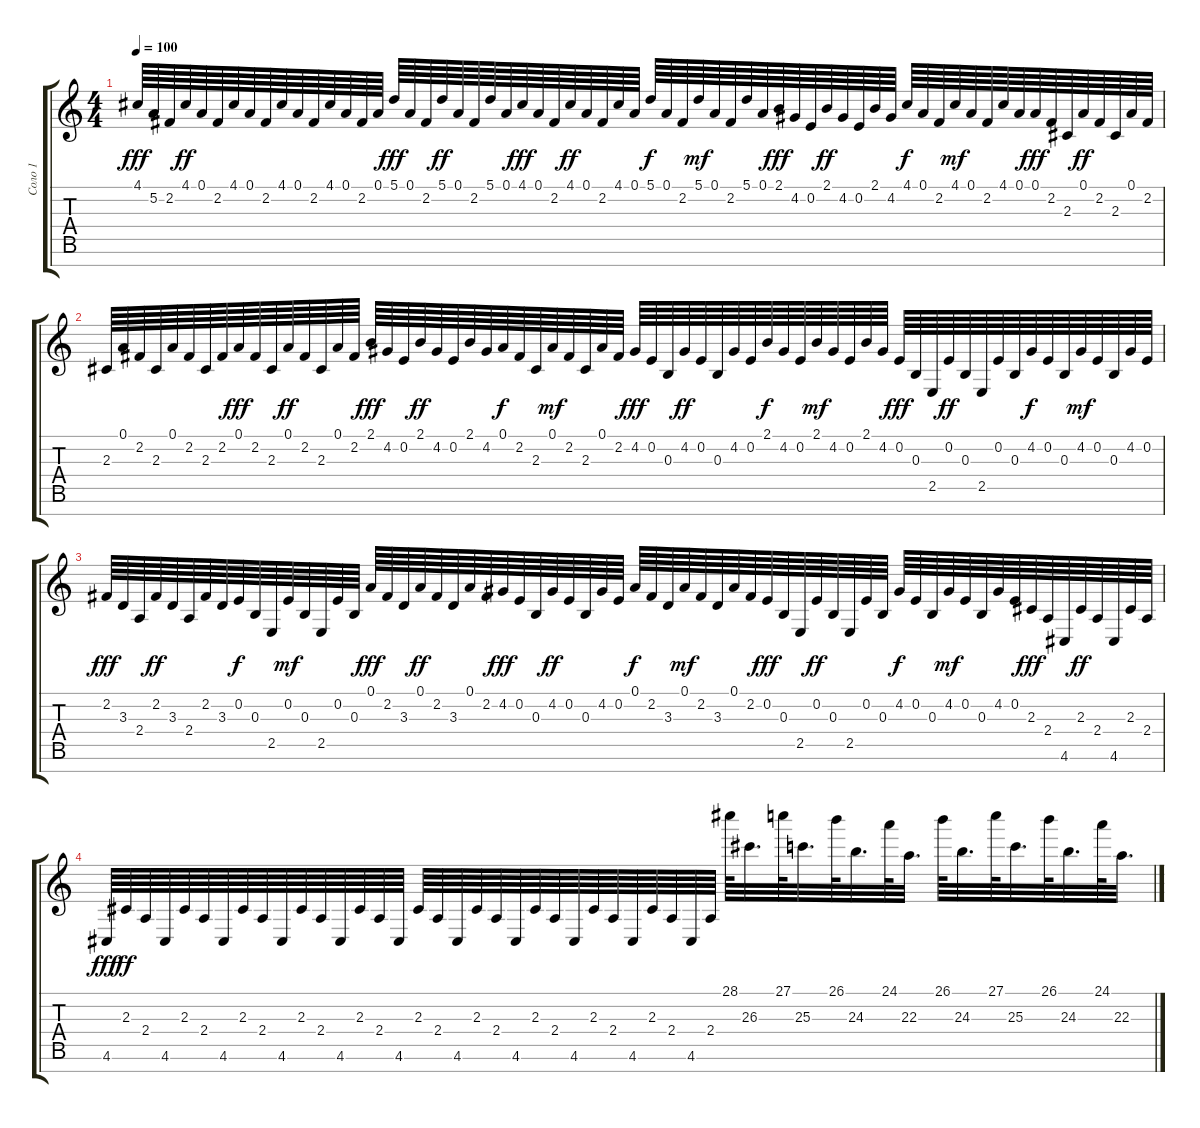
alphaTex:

\track ("Соло 1" "Соло 1") {instrument lead1square}
\staff {score tabs}
\tuning (A4 E4 B3 G3 D3 A2 E2) {hide}
\ts (4 4)
\tempo 100
\clef g2
\ks c
4.1.64{dy fff} 5.2.64 2.2.64 4.1.64{dy ff} 0.1.64 2.2.64 4.1.64 0.1.64 2.2.64 4.1.64 0.1.64 2.2.64 4.1.64 0.1.64 2.2.64 0.1.64 5.1.64{dy fff} 0.1.64 2.2.64 5.1.64{dy ff} 0.1.64 2.2.64 5.1.64 0.1.64 4.1.64{dy fff} 0.1.64 2.2.64 4.1.64{dy ff} 0.1.64 2.2.64 4.1.64 0.1.64 5.1.64{dy f} 0.1.64 2.2.64 5.1.64{dy mf} 0.1.64 2.2.64 5.1.64 0.1.64 2.1.64{dy fff} 4.2.64 0.2.64 2.1.64{dy ff} 4.2.64 0.2.64 2.1.64 4.2.64 4.1.64{dy f} 0.1.64 2.2.64 4.1.64{dy mf} 0.1.64 2.2.64 4.1.64 0.1.64 0.1.64{dy fff} 2.2.64 2.3.64 0.1.64{dy ff} 2.2.64 2.3.64 0.1.64 2.2.64 |
2.3.64 0.1.64 2.2.64 2.3.64 0.1.64 2.2.64 2.3.64 2.2.64 0.1.64{dy fff} 2.2.64 2.3.64 0.1.64{dy ff} 2.2.64 2.3.64 0.1.64 2.2.64 2.1.64{dy fff} 4.2.64 0.2.64 2.1.64{dy ff} 4.2.64 0.2.64 2.1.64 4.2.64 0.1.64{dy f} 2.2.64 2.3.64 0.1.64{dy mf} 2.2.64 2.3.64 0.1.64 2.2.64 4.2.64{dy fff} 0.2.64 0.3.64 4.2.64{dy ff} 0.2.64 0.3.64 4.2.64 0.2.64 2.1.64{dy f} 4.2.64 0.2.64 2.1.64{dy mf} 4.2.64 0.2.64 2.1.64 4.2.64 0.2.64{dy fff} 0.3.64 2.5.64 0.2.64{dy ff} 0.3.64 2.5.64 0.2.64 0.3.64 4.2.64{dy f} 0.2.64 0.3.64 4.2.64{dy mf} 0.2.64 0.3.64 4.2.64 0.2.64 |
2.2.64{dy fff} 3.3.64 2.4.64 2.2.64{dy ff} 3.3.64 2.4.64 2.2.64 3.3.64 0.2.64{dy f} 0.3.64 2.5.64 0.2.64{dy mf} 0.3.64 2.5.64 0.2.64 0.3.64 0.1.64{dy fff} 2.2.64 3.3.64 0.1.64{dy ff} 2.2.64 3.3.64 0.1.64 2.2.64 4.2.64{dy fff} 0.2.64 0.3.64 4.2.64{dy ff} 0.2.64 0.3.64 4.2.64 0.2.64 0.1.64{dy f} 2.2.64 3.3.64 0.1.64{dy mf} 2.2.64 3.3.64 0.1.64 2.2.64 0.2.64{dy fff} 0.3.64 2.5.64 0.2.64{dy ff} 0.3.64 2.5.64 0.2.64 0.3.64 4.2.64{dy f} 0.2.64 0.3.64 4.2.64{dy mf} 0.2.64 0.3.64 4.2.64 0.2.64 2.3.64{dy fff} 2.4.64 4.6.64 2.3.64{dy ff} 2.4.64 4.6.64 2.3.64 2.4.64 |
4.6.64{dy fff} 2.3.64{dy ff} 2.4.64 4.6.64 2.3.64 2.4.64 4.6.64 2.3.64 2.4.64 4.6.64 2.3.64 2.4.64 4.6.64 2.3.64 2.4.64 4.6.64 2.3.64 2.4.64 4.6.64 2.3.64 2.4.64 4.6.64 2.3.64 2.4.64 4.6.64 2.3.64 2.4.64 4.6.64 2.3.64 2.4.64 4.6.64 2.4.64 28.1.64 26.3.32{d} 27.1.64 25.3.32{d} 26.1.64 24.3.32{d} 24.1.64 22.3.32{d} 26.1.64 24.3.32{d} 27.1.64 25.3.32{d} 26.1.64 24.3.32{d} 24.1.64 22.3.32{d}
